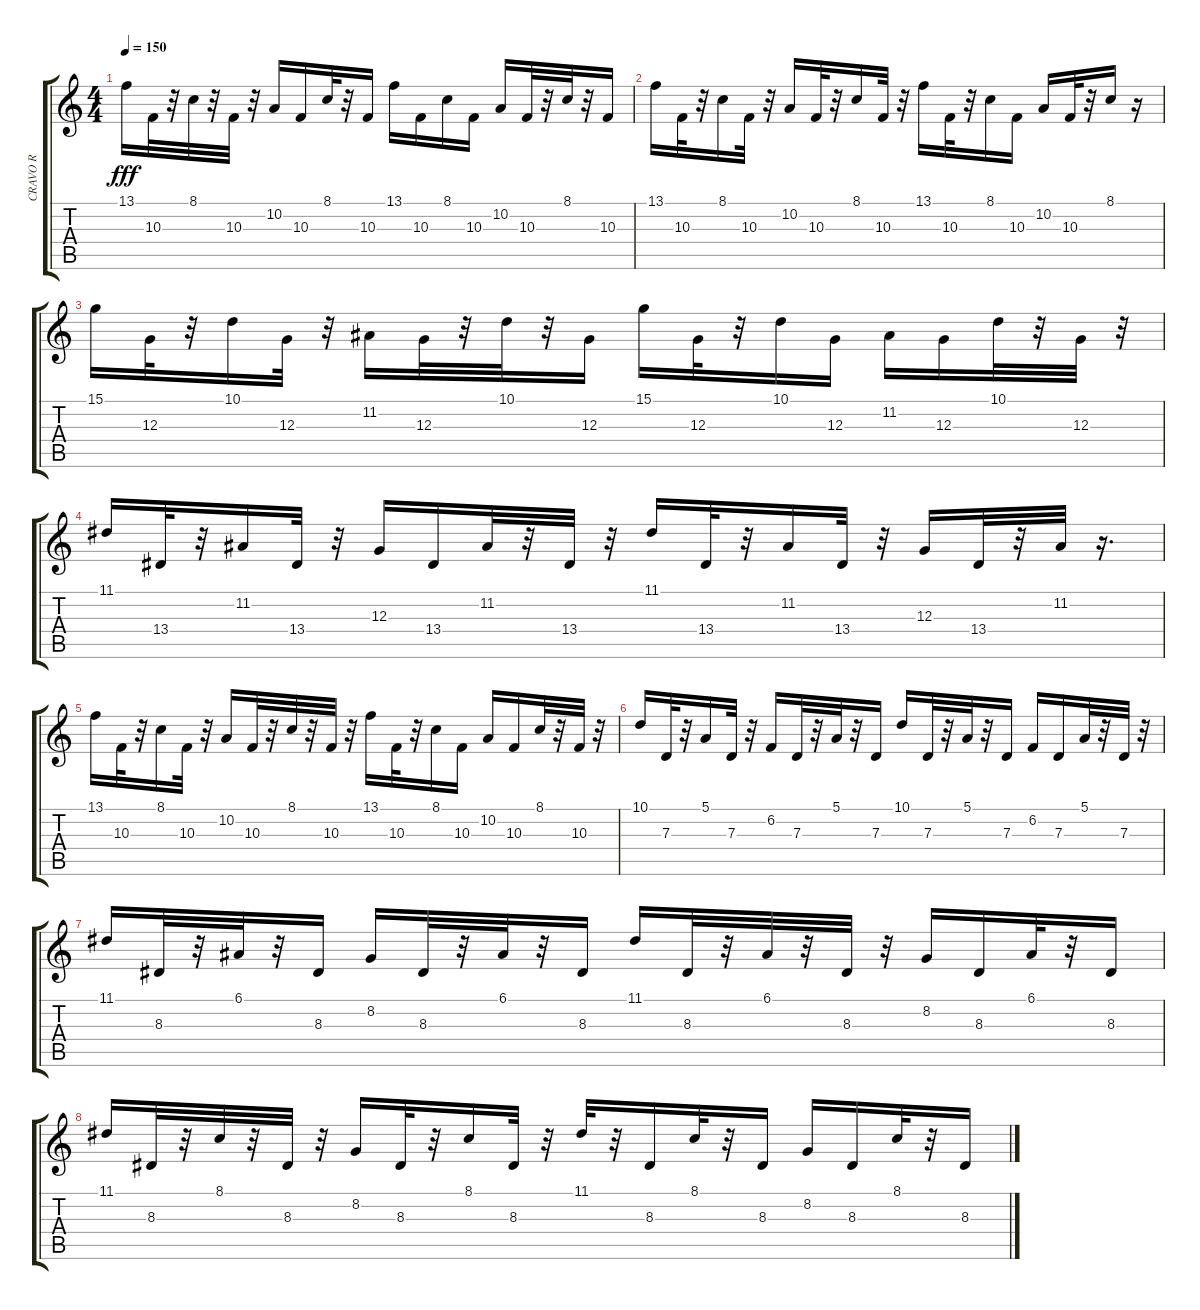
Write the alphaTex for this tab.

\track ("CRAVO R" "CRAVO R") {instrument harpsichord}
\staff {score tabs}
\tuning (E4 B3 G3 D3 A2 E2) {hide}
\ts (4 4)
\tempo 150
\clef g2
\ks c
13.1.16{dy fff} 10.3.32 r.32 8.1.32 r.32 10.3.32 r.32 10.2.16 10.3.16 8.1.32 r.32 10.3.16 13.1.16 10.3.16 8.1.16 10.3.16 10.2.16 10.3.32 r.32 8.1.32 r.32 10.3.16 |
13.1.16 10.3.32 r.32 8.1.16 10.3.32 r.32 10.2.16 10.3.32 r.32 8.1.16 10.3.32 r.32 13.1.16 10.3.32 r.32 8.1.16 10.3.16 10.2.16 10.3.32 r.32 8.1.16 r.16 |
15.1.16 12.3.32 r.32 10.1.16 12.3.32 r.32 11.2.16 12.3.32 r.32 10.1.32 r.32 12.3.16 15.1.16 12.3.32 r.32 10.1.16 12.3.16 11.2.16 12.3.16 10.1.32 r.32 12.3.32 r.32 |
11.1.16 13.4.32 r.32 11.2.16 13.4.32 r.32 12.3.16 13.4.16 11.2.32 r.32 13.4.32 r.32 11.1.16 13.4.32 r.32 11.2.16 13.4.32 r.32 12.3.16 13.4.32 r.32 11.2.32 r.16{d} |
13.1.16 10.3.32 r.32 8.1.16 10.3.32 r.32 10.2.16 10.3.32 r.32 8.1.32 r.32 10.3.32 r.32 13.1.16 10.3.32 r.32 8.1.16 10.3.16 10.2.16 10.3.16 8.1.32 r.32 10.3.32 r.32 |
10.1.16 7.3.32 r.32 5.1.16 7.3.32 r.32 6.2.16 7.3.32 r.32 5.1.32 r.32 7.3.16 10.1.16 7.3.32 r.32 5.1.32 r.32 7.3.16 6.2.16 7.3.16 5.1.32 r.32 7.3.32 r.32 |
11.1.16 8.3.32 r.32 6.1.32 r.32 8.3.16 8.2.16 8.3.32 r.32 6.1.32 r.32 8.3.16 11.1.16 8.3.32 r.32 6.1.32 r.32 8.3.32 r.32 8.2.16 8.3.16 6.1.32 r.32 8.3.16 |
11.1.16 8.3.32 r.32 8.1.32 r.32 8.3.32 r.32 8.2.16 8.3.32 r.32 8.1.16 8.3.32 r.32 11.1.32 r.32 8.3.16 8.1.32 r.32 8.3.16 8.2.16 8.3.16 8.1.32 r.32 8.3.16
